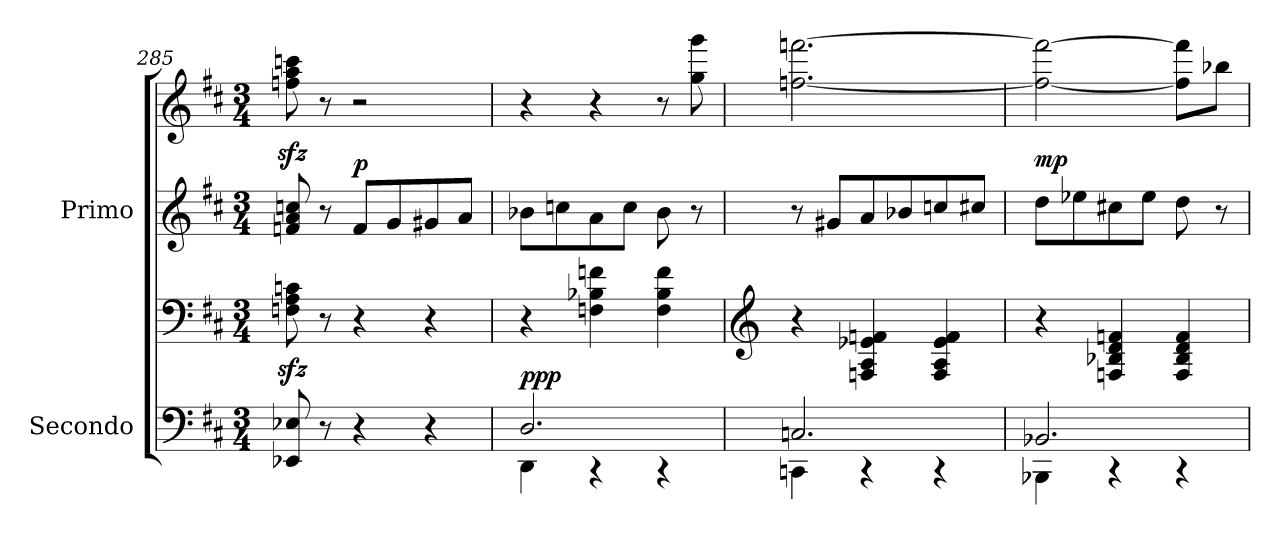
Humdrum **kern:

**kern	**kern	**dynam	**kern	**kern	**dynam
*part2	*part2	*part2	*part1	*part1	*part1
*staff4	*staff3	*staff3/4	*staff2	*staff1	*staff1/2
*I"Secondo	*	*	*I"Primo	*	*
*I'Sec.	*	*	*I'Pri.	*	*
*clefF4	*clefF4	*	*clefG2	*clefG2	*
*k[f#c#]	*k[f#c#]	*	*k[f#c#]	*k[f#c#]	*
*M3/4	*M3/4	*	*M3/4	*M3/4	*
=285	=285	=285	=285	=285	=285
8EE-X/ 8E-X/	8Fn\zz< 8A\zz< 8cn\zz<	.	8fn/ 8a/ 8ccn/	8ffn\zz< 8aa\zz< 8cccn\zz<	.
8r	8r	.	8r	8r	.
!	!	!	!	!	!LO:DY:a=2
4r	4r	.	8f/L	2r	p
.	.	.	8g/	.	.
4r	4r	.	8g#X/	.	.
.	.	.	8a/J	.	.
!!LO:LB:g=z
=286	=286	=286	=286	=286	=286
*^	*	*	*	*	*
!	!	!	!LO:DY:a=2	!	!	!
!	!	!	!LO:DY:n=1:a	!	!	!
2.D/	4DD\	4r	p pp	8b-X\L	4r	.
.	.	.	.	8ccn\	.	.
.	4r	4Fn\ 4B-X\ 4fn\	.	8a\	4r	.
.	.	.	.	8cc\J	.	.
.	4r	4F\ 4B-\ 4f\	.	8b-\	8r	.
.	.	.	.	8r	8gg\ 8ggg\	.
=287	=287	=287	=287	=287	=287	=287
*	*	*clefG2	*	*	*	*
2.Cn/	4CCn\	4r	.	8r	[2.ffn\ [2.fffn\	.
.	.	.	.	8g#X/L	.	.
.	4r	4Fn/ 4A/ 4e-X/ 4fn/	.	8a/	.	.
.	.	.	.	8b-X/	.	.
.	4r	4F/ 4A/ 4e-/ 4f/	.	8ccn/	.	.
.	.	.	.	8cc#X/J	.	.
=288	=288	=288	=288	=288	=288	=288
!	!	!	!	!	!	!LO:DY:a=2
2.BB-X/	4BBB-X\	4r	.	8dd\L	2ff\_ 2fff\_	mp
.	.	.	.	8ee-X\	.	.
.	4r	4Fn/ 4B-X/ 4d/ 4fn/	.	8cc#X\	.	.
.	.	.	.	8ee-\J	.	.
.	4r	4F/ 4B-/ 4d/ 4f/	.	8dd\	8ff\] 8fff\]L	.
.	.	.	.	8r	8bb-X\J	.
*v	*v	*	*	*	*	*
=	=	=	=	=	=
*-	*-	*-	*-	*-	*-
